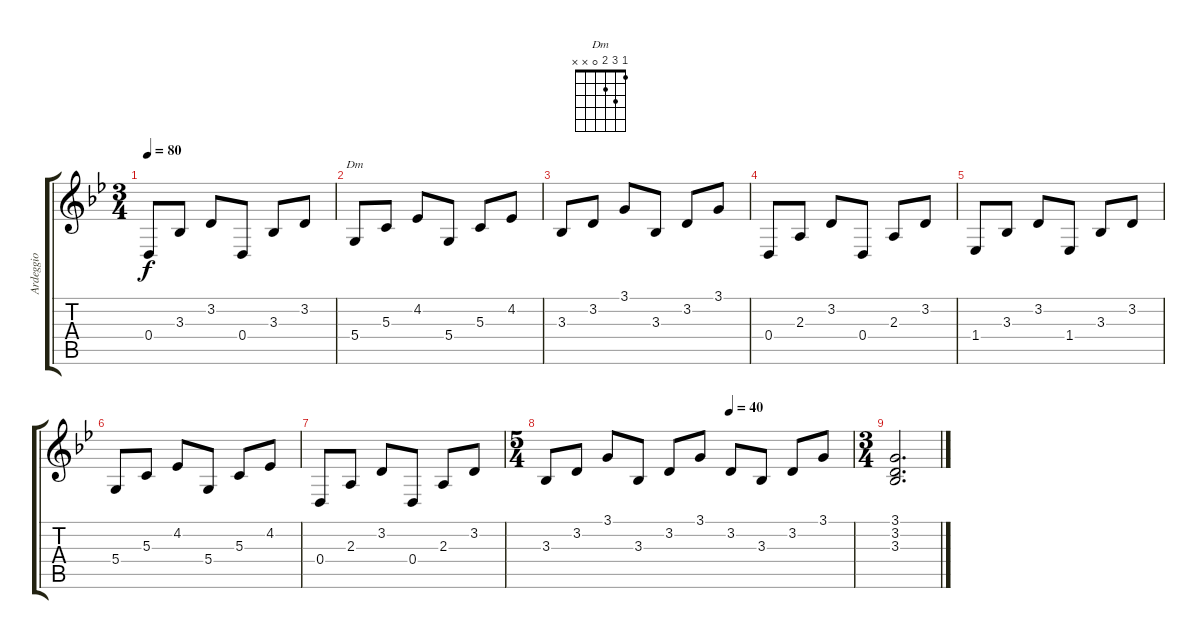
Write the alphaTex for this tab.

\track ("Ardeggio" "Ardeggio") {instrument brightacousticpiano}
\staff {score tabs}
\tuning (E4 B3 G3 D3 A2 E2) {hide}
\chord ("Dm" 1 3 2 0 x x)
\ts (3 4)
\tempo 80
\clef g2
\ks gminor
0.4.8{dy f} 3.3.8 3.2.8 0.4.8 3.3.8 3.2.8 |
5.4.8{ch "Dm"} 5.3.8 4.2.8 5.4.8 5.3.8 4.2.8 |
3.3.8 3.2.8 3.1.8 3.3.8 3.2.8 3.1.8 |
0.4.8 2.3.8 3.2.8 0.4.8 2.3.8 3.2.8 |
1.4.8 3.3.8 3.2.8 1.4.8 3.3.8 3.2.8 |
5.4.8 5.3.8 4.2.8 5.4.8 5.3.8 4.2.8 |
0.4.8 2.3.8 3.2.8 0.4.8 2.3.8 3.2.8 |
\ts (5 4)
\tempo (40 0.6)
3.3.8 3.2.8 3.1.8 3.3.8 3.2.8 3.1.8 3.2.8 3.3.8 3.2.8 3.1.8 |
\ts (3 4)
(3.1 3.2 3.3).2{d}
